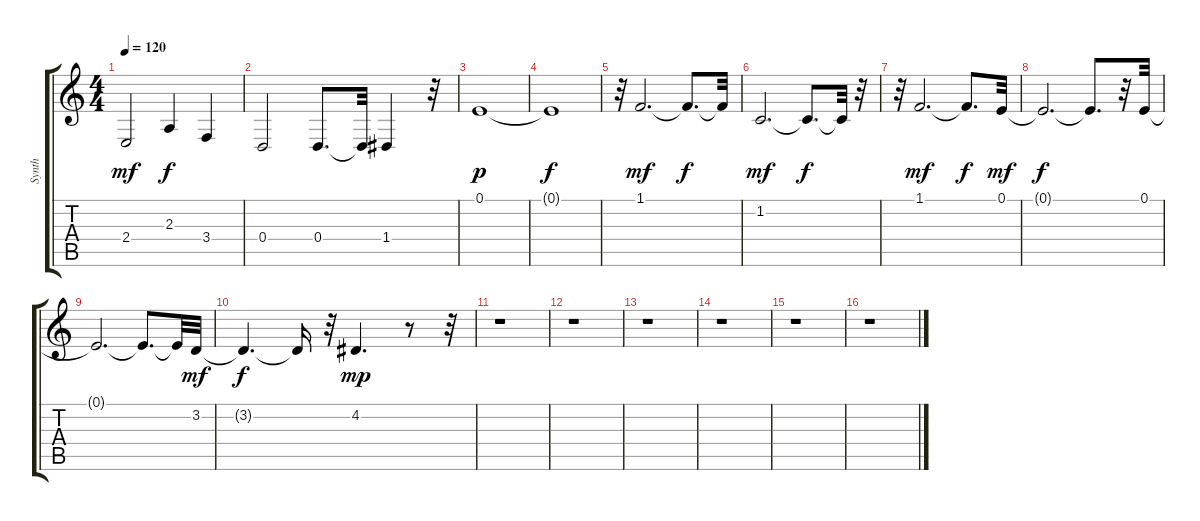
\track ("Synth" "Synth") {instrument synthstrings1}
\staff {score tabs}
\tuning (E4 B3 G3 D3 A2 D2) {hide}
\ts (4 4)
\tempo 120
\clef g2
\ks c
2.4.2{dy mf} 2.3.4{dy f} 3.4.4 |
0.4.2 0.4.8{d} 0.4{t}.32 1.4.4 r.32 |
0.1.1{dy p} |
0.1{t}.1{dy f} |
r.32 1.1.2{d dy mf} 1.1{t}.8{d dy f} 1.1{t}.32 |
1.2.2{d dy mf} 1.2{t}.8{d dy f} 1.2{t}.32 r.32 |
r.32 1.1.2{d dy mf} 1.1{t}.8{d dy f} 0.1.32{dy mf} |
0.1{t}.2{d dy f} 0.1{t}.8{d} r.32 0.1.32 |
0.1{t}.2{d} 0.1{t}.8{d} 0.1{t}.32 3.2.32{dy mf} |
3.2{t}.4{d dy f} 3.2{t}.16 r.32 4.2.4{d dy mp} r.8 r.32 |
r.1 |
r.1 |
r.1 |
r.1 |
r.1 |
r.1
